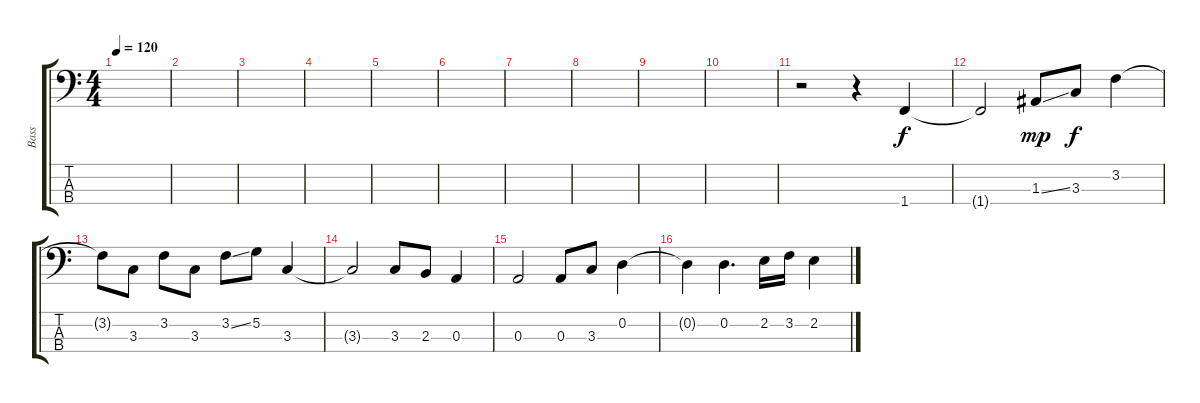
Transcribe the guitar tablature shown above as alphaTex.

\track ("Bass" "Bass") {instrument electricbassfinger}
\staff {score tabs}
\tuning (G2 D2 A1 E1) {hide}
\ts (4 4)
\tempo 120
\clef f4
\ks c
|
|
|
|
|
|
|
|
|
|
r.2 r.4 1.4.4 |
1.4{t}.2 1.3{ss}.8{dy mp} 3.3.8{dy f} 3.2.4 |
3.2{t}.8 3.3.8 3.2.8 3.3.8 3.2{ss}.8 5.2.8 3.3.4 |
3.3{t}.2 3.3.8 2.3.8 0.3.4 |
0.3.2 0.3.8 3.3.8 0.2.4 |
0.2{t}.4 0.2.4{d} 2.2.16 3.2.16 2.2.4
